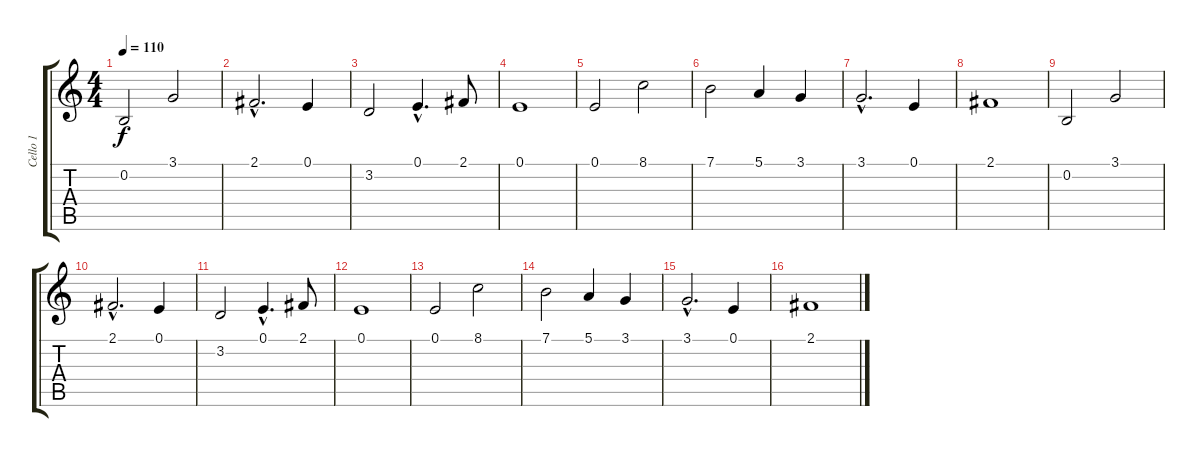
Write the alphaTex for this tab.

\track ("Cello 1" "Cello 1") {instrument cello}
\staff {score tabs}
\tuning (E4 B3 G3 D3 A2 E2) {hide}
\ts (4 4)
\tempo 110
\clef g2
\ks c
0.2.2{dy f} 3.1.2 |
2.1{hac}.2{d} 0.1.4 |
3.2.2 0.1{hac}.4{d} 2.1.8 |
0.1.1 |
0.1.2 8.1.2 |
7.1.2 5.1.4 3.1.4 |
3.1{hac}.2{d} 0.1.4 |
2.1.1 |
0.2.2 3.1.2 |
2.1{hac}.2{d} 0.1.4 |
3.2.2 0.1{hac}.4{d} 2.1.8 |
0.1.1 |
0.1.2 8.1.2 |
7.1.2 5.1.4 3.1.4 |
3.1{hac}.2{d} 0.1.4 |
2.1.1
